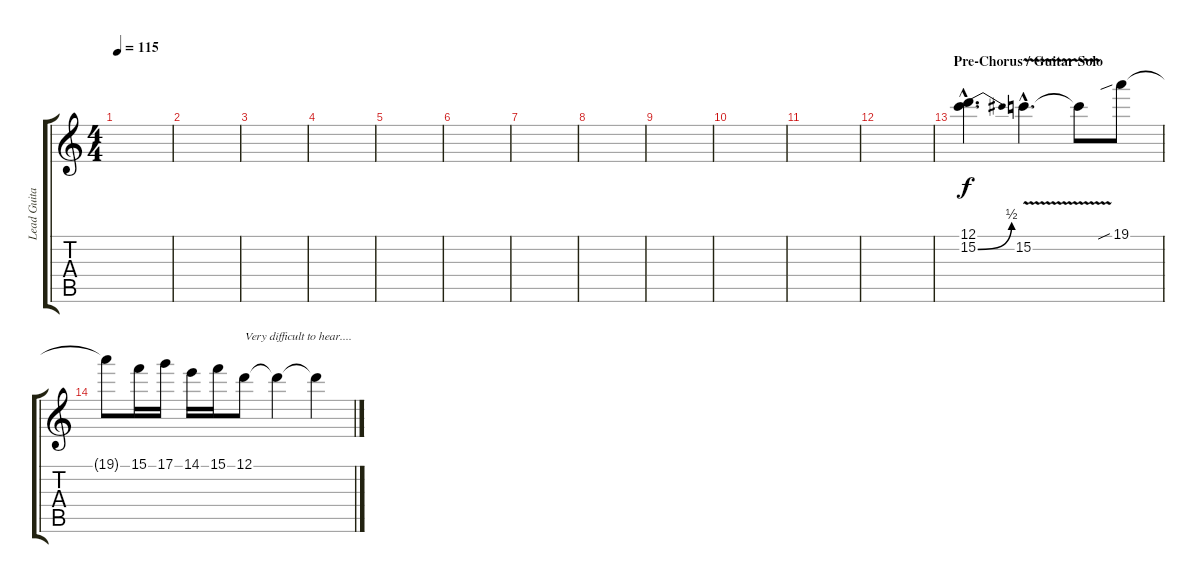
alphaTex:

\track ("Lead Guitar" "Lead Guita") {instrument distortionguitar}
\staff {score tabs}
\tuning (D4 A3 F3 C3 G2 D2) {hide}
\ts (4 4)
\tempo 115
\clef g2
\ks c
|
|
|
|
|
|
|
|
|
|
|
|
\section ("" "Pre-Chorus / Guitar Solo")
(12.1{hac} 15.2{be (bend 0 0 60 2) hac}).4{d} 15.2{v hac}.4{d} 15.2{t}.8 19.1{sib}.8 |
19.1{t}.8 15.1.16 17.1.16 14.1.16 15.1.16 12.1.8{txt "Very difficult to hear...."} 12.1{t}.4 12.1{t}.4
